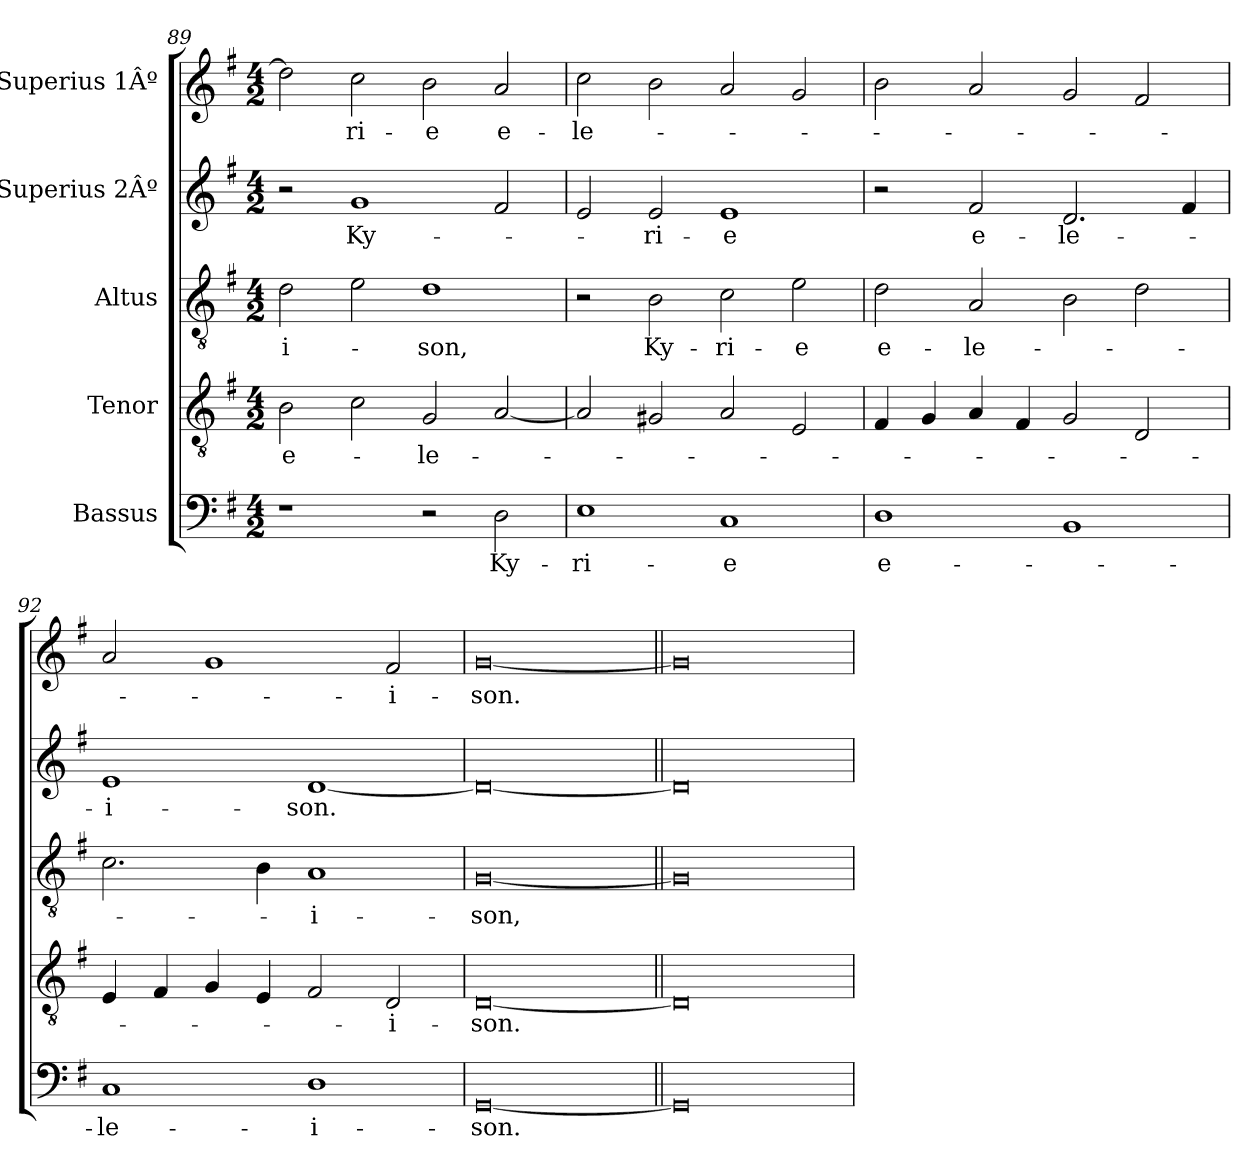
**kern	**text	**kern	**text	**kern	**text	**kern	**text	**kern	**text
*part5	*part5	*part4	*part4	*part3	*part3	*part2	*part2	*part1	*part1
*staff5	*staff5	*staff4	*staff4	*staff3	*staff3	*staff2	*staff2	*staff1	*staff1
*I"Bassus	*	*I"Tenor	*	*I"Altus	*	*I"Superius 2Âº	*	*I"Superius 1Âº	*
*clefF4	*	*clefGv2	*	*clefGv2	*	*clefG2	*	*clefG2	*
*k[f#]	*	*k[f#]	*	*k[f#]	*	*k[f#]	*	*k[f#]	*
*M4/2	*	*M4/2	*	*M4/2	*	*M4/2	*	*M4/2	*
=89	=89	=89	=89	=89	=89	=89	=89	=89	=89
1r	.	2B\	e-	2d\	-i-	2r	.	2dd\]	.
.	.	2c\	.	2e\	.	1g/	Ky-	2cc\	-ri-
2r	.	2G/	-le-	1d\	-son,	.	.	2b\	-e
2D\	Ky-	[2A/	.	.	.	2f#/	.	2a/	e-
=90	=90	=90	=90	=90	=90	=90	=90	=90	=90
1E\	-ri-	2A/]	.	2r	.	2e/	.	2cc\	-le-
.	.	2G#X/	.	2B\	Ky-	2e/	-ri-	2b\	.
1C/	-e	2A/	.	2c\	-ri-	1e/	-e	2a/	.
.	.	2E/	.	2e\	-e	.	.	2g/	.
=91	=91	=91	=91	=91	=91	=91	=91	=91	=91
1D\	e-	4F#/	.	2d\	e-	2r	.	2b\	.
.	.	4G/	.	.	.	.	.	.	.
.	.	4A/	.	2A/	-le-	2f#/	e-	2a/	.
.	.	4F#/	.	.	.	.	.	.	.
1BB/	.	2G/	.	2B\	.	2.d/	-le-	2g/	.
.	.	2D/	.	2d\	.	.	.	2f#/	.
.	.	.	.	.	.	4f#/	.	.	.
=92	=92	=92	=92	=92	=92	=92	=92	=92	=92
1C/	-le-	4E/	.	2.c\	.	1e/	-i-	2a/	.
.	.	4F#/	.	.	.	.	.	.	.
.	.	4G/	.	.	.	.	.	1g/	.
.	.	4E/	.	4B\	.	.	.	.	.
1D\	-i-	2F#/	.	1A/	-i-	[1d/	-son.	.	.
.	.	2D/	-i-	.	.	.	.	2f#/	-i-
=93	=93	=93	=93	=93	=93	=93	=93	=93	=93
[0GG/	-son.	[0D/	-son.	[0G/	-son,	0d/_	.	[0g/	-son.
=94||	=94||	=94||	=94||	=94||	=94||	=94||	=94||	=94||	=94||
0GG/]	.	0D/]	.	0G/]	.	0d/]	.	0g/]	.
=	=	=	=	=	=	=	=	=	=
*-	*-	*-	*-	*-	*-	*-	*-	*-	*-
